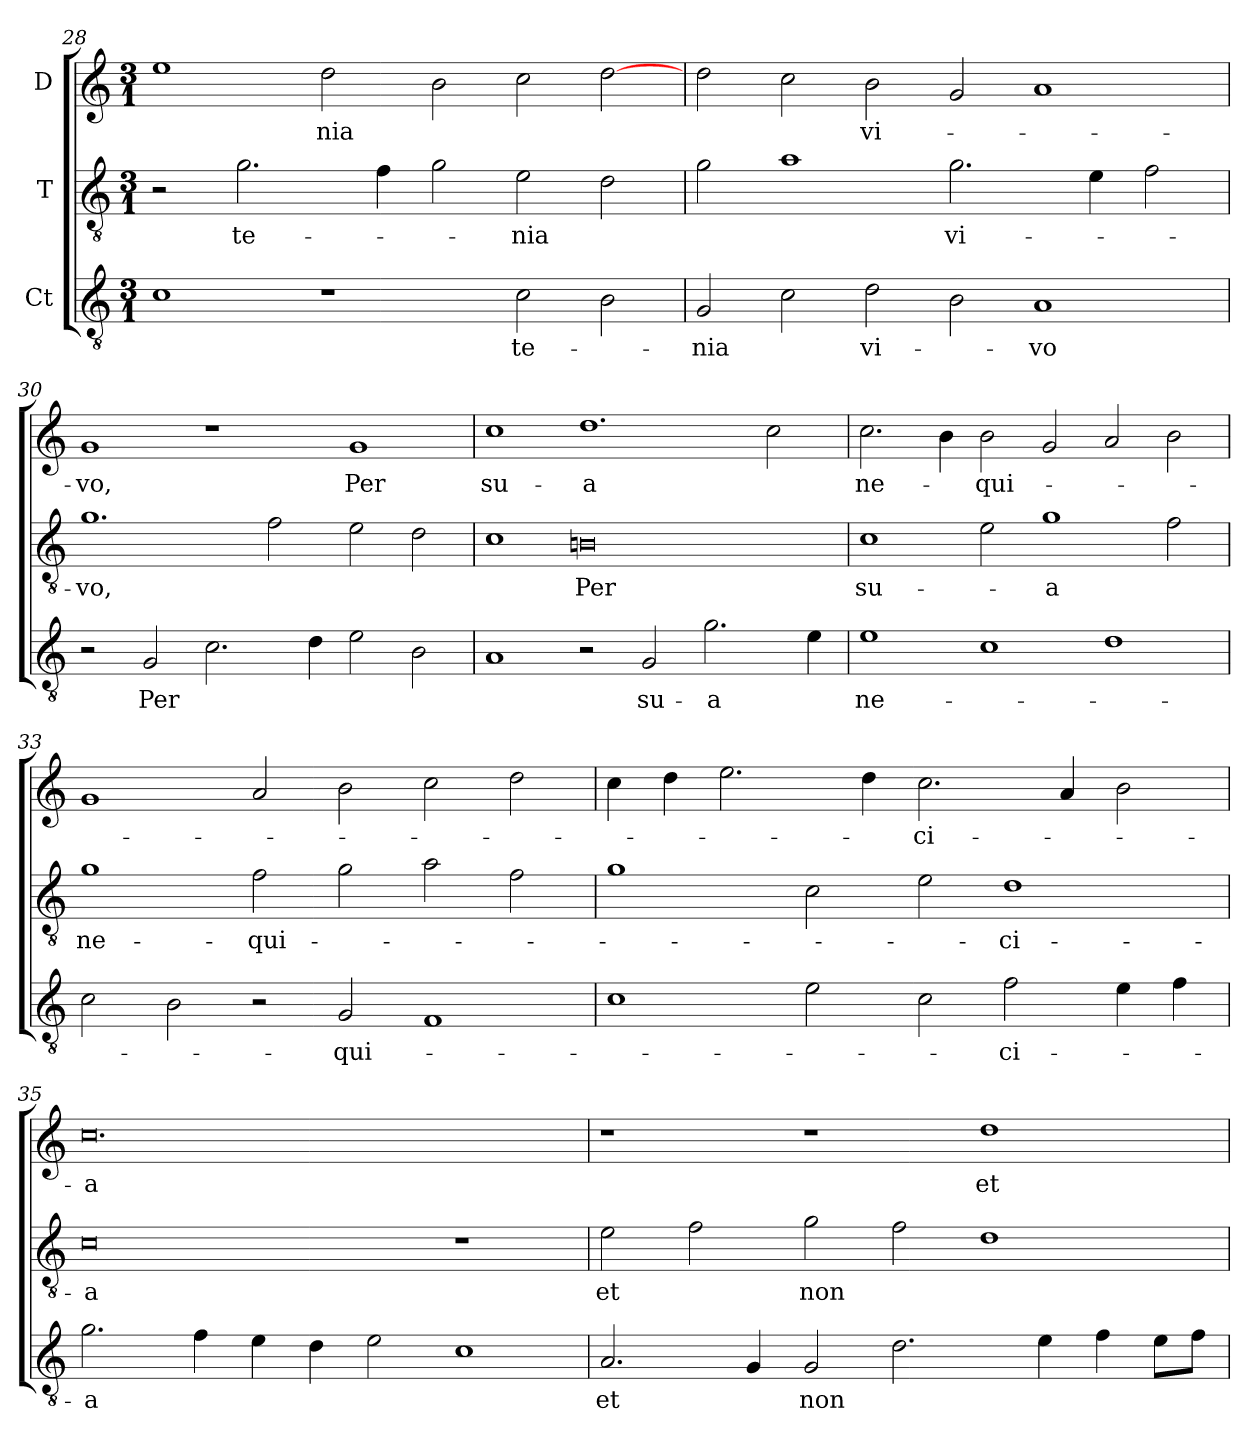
**kern	**text	**kern	**text	**kern	**text
*part3	*part3	*part2	*part2	*part1	*part1
*staff3	*staff3	*staff2	*staff2	*staff1	*staff1
*I"Ct	*	*I"T	*	*I"D	*
*clefGv2	*	*clefGv2	*	*clefG2	*
*ITrd7c12	*	*ITrd7c12	*	*	*
*k[]	*	*k[]	*	*k[]	*
*C:	*	*C:	*	*C:	*
*M3/1	*	*M3/1	*	*M3/1	*
=28	=28	=28	=28	=28	=28
1Ci\	.	2r	.	1eei\	.
!	!	!	!LO:LY:b:color=#000000	!	!
.	.	2.Gi\	te-	.	.
!	!	!	!	!	!LO:LY:b:color=#000000
1r	.	.	.	2ddi\	-nia
.	.	4Fi\	.	.	.
.	.	2Gi\	.	2bi\	.
!	!LO:LY:b:color=#000000	!	!	!	!
!	!	!	!LO:LY:b:color=#000000	!	!
2Ci\	te-	2Ei\	-nia	2cci\	.
2BBi\	.	2Di\	.	[2ddi\	.
!!LO:PB:g=z
=29	=29	=29	=29	=29	=29
!	!LO:LY:b:color=#000000	!	!	!	!
2GGi/	-nia	2Gi\	.	2ddi\	.
2Ci\	.	1Ai\	.	2cci\	.
!	!LO:LY:b:color=#000000	!	!	!	!
!	!	!	!	!	!LO:LY:b:color=#000000
2Di\	vi-	.	.	2bi\	vi-
!	!	!	!LO:LY:b:color=#000000	!	!
2BBi\	.	2.Gi\	vi-	2gi/	.
!	!LO:LY:b:color=#000000	!	!	!	!
1AAi/	-vo	.	.	1ai/	.
.	.	4Ei\	.	.	.
.	.	2Fi\	.	.	.
=30	=30	=30	=30	=30	=30
!	!	!	!LO:LY:b:color=#000000	!	!
!	!	!	!	!	!LO:LY:b:color=#000000
2r	.	1.Gi\	-vo,	1gi/	-vo,
!	!LO:LY:b:color=#000000	!	!	!	!
2GGi/	Per	.	.	.	.
2.Ci\	.	.	.	1r	.
.	.	2Fi\	.	.	.
4Di\	.	.	.	.	.
!	!	!	!	!	!LO:LY:b:color=#000000
2Ei\	.	2Ei\	.	1gi/	Per
2BBi\	.	2Di\	.	.	.
=31	=31	=31	=31	=31	=31
!	!	!	!	!	!LO:LY:b:color=#000000
1AAi/	.	1Ci\	.	1cci\	su-
!	!	!	!LO:LY:b:color=#000000	!	!
!	!	!	!	!	!LO:LY:b:color=#000000
2r	.	0BBni/	Per	1.ddi\	-a
!	!LO:LY:b:color=#000000	!	!	!	!
2GGi/	su-	.	.	.	.
!	!LO:LY:b:color=#000000	!	!	!	!
2.Gi\	-a	.	.	.	.
.	.	.	.	2cci\	.
4Ei\	.	.	.	.	.
=32	=32	=32	=32	=32	=32
!	!LO:LY:b:color=#000000	!	!	!	!
!	!	!	!LO:LY:b:color=#000000	!	!
!	!	!	!	!	!LO:LY:b:color=#000000
1Ei\	ne-	1Ci\	su-	2.cci\	ne-
.	.	.	.	4bi\	.
!	!	!	!	!	!LO:LY:b:color=#000000
1Ci\	.	2Ei\	.	2bi\	-qui-
!	!	!	!LO:LY:b:color=#000000	!	!
.	.	1Gi\	-a	2gi/	.
1Di\	.	.	.	2ai/	.
.	.	2Fi\	.	2bi\	.
!!LO:LB:g=z
=33	=33	=33	=33	=33	=33
!	!	!	!LO:LY:b:color=#000000	!	!
2Ci\	.	1Gi\	ne-	1gi/	.
2BBi\	.	.	.	.	.
!	!	!	!LO:LY:b:color=#000000	!	!
2r	.	2Fi\	-qui-	2ai/	.
!	!LO:LY:b:color=#000000	!	!	!	!
2GGi/	-qui-	2Gi\	.	2bi\	.
1FFi/	.	2Ai\	.	2cci\	.
.	.	2Fi\	.	2ddi\	.
=34	=34	=34	=34	=34	=34
1Ci\	.	1Gi\	.	4cci\	.
.	.	.	.	4ddi\	.
.	.	.	.	2.eei\	.
2Ei\	.	2Ci\	.	.	.
.	.	.	.	4ddi\	.
!	!	!	!	!	!LO:LY:b:color=#000000
2Ci\	.	2Ei\	.	2.cci\	-ci-
!	!LO:LY:b:color=#000000	!	!	!	!
!	!	!	!LO:LY:b:color=#000000	!	!
2Fi\	-ci-	1Di\	-ci-	.	.
.	.	.	.	4ai/	.
4Ei\	.	.	.	2bi\	.
4Fi\	.	.	.	.	.
=35	=35	=35	=35	=35	=35
!	!LO:LY:b:color=#000000	!	!	!	!
!	!	!	!LO:LY:b:color=#000000	!	!
!	!	!	!	!	!LO:LY:b:color=#000000
2.Gi\	-a	0Ci\	-a	0.cci\	-a
4Fi\	.	.	.	.	.
4Ei\	.	.	.	.	.
4Di\	.	.	.	.	.
2Ei\	.	.	.	.	.
1Ci\	.	1r	.	.	.
=36	=36	=36	=36	=36	=36
!	!LO:LY:b:color=#000000	!	!	!	!
!	!	!	!LO:LY:b:color=#000000	!	!
2.AAi/	et	2Ei\	et	1r	.
.	.	2Fi\	.	.	.
4GGi/	.	.	.	.	.
!	!LO:LY:b:color=#000000	!	!	!	!
!	!	!	!LO:LY:b:color=#000000	!	!
2GGi/	non	2Gi\	non	1r	.
2.Di\	.	2Fi\	.	.	.
!	!	!	!	!	!LO:LY:b:color=#000000
.	.	1Di\	.	1ddi\	et
4Ei\	.	.	.	.	.
4Fi\	.	.	.	.	.
8Ei\L	.	.	.	.	.
8Fi\J	.	.	.	.	.
=	=	=	=	=	=
*-	*-	*-	*-	*-	*-
